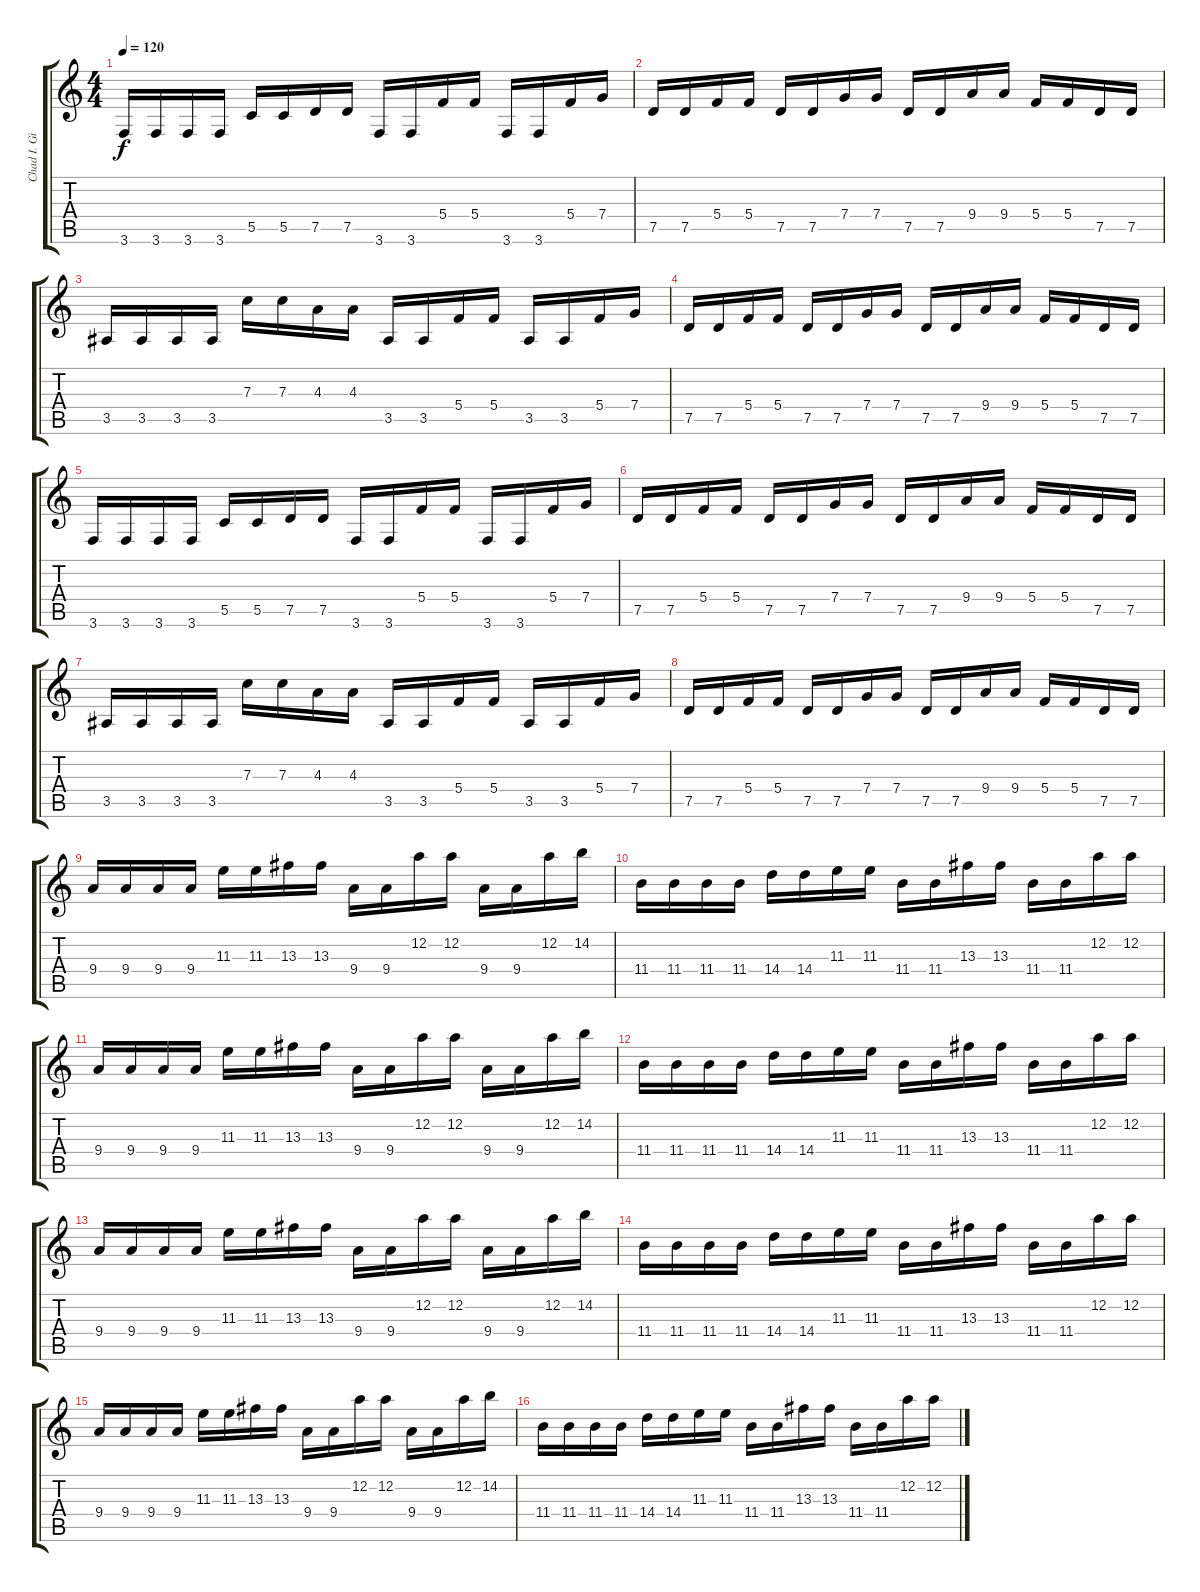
\track ("Chad I. Ginsburg" "Chad I. Gi") {instrument overdrivenguitar}
\staff {score tabs}
\tuning (D4 A3 F3 C3 G2 D2) {hide}
\ts (4 4)
\tempo 120
\clef g2
\ks c
3.6.16{dy f} 3.6.16 3.6.16 3.6.16 5.5.16 5.5.16 7.5.16 7.5.16 3.6.16 3.6.16 5.4.16 5.4.16 3.6.16 3.6.16 5.4.16 7.4.16 |
7.5.16 7.5.16 5.4.16 5.4.16 7.5.16 7.5.16 7.4.16 7.4.16 7.5.16 7.5.16 9.4.16 9.4.16 5.4.16 5.4.16 7.5.16 7.5.16 |
3.5.16 3.5.16 3.5.16 3.5.16 7.3.16 7.3.16 4.3.16 4.3.16 3.5.16 3.5.16 5.4.16 5.4.16 3.5.16 3.5.16 5.4.16 7.4.16 |
7.5.16 7.5.16 5.4.16 5.4.16 7.5.16 7.5.16 7.4.16 7.4.16 7.5.16 7.5.16 9.4.16 9.4.16 5.4.16 5.4.16 7.5.16 7.5.16 |
3.6.16 3.6.16 3.6.16 3.6.16 5.5.16 5.5.16 7.5.16 7.5.16 3.6.16 3.6.16 5.4.16 5.4.16 3.6.16 3.6.16 5.4.16 7.4.16 |
7.5.16 7.5.16 5.4.16 5.4.16 7.5.16 7.5.16 7.4.16 7.4.16 7.5.16 7.5.16 9.4.16 9.4.16 5.4.16 5.4.16 7.5.16 7.5.16 |
3.5.16 3.5.16 3.5.16 3.5.16 7.3.16 7.3.16 4.3.16 4.3.16 3.5.16 3.5.16 5.4.16 5.4.16 3.5.16 3.5.16 5.4.16 7.4.16 |
7.5.16 7.5.16 5.4.16 5.4.16 7.5.16 7.5.16 7.4.16 7.4.16 7.5.16 7.5.16 9.4.16 9.4.16 5.4.16 5.4.16 7.5.16 7.5.16 |
9.4.16 9.4.16 9.4.16 9.4.16 11.3.16 11.3.16 13.3.16 13.3.16 9.4.16 9.4.16 12.2.16 12.2.16 9.4.16 9.4.16 12.2.16 14.2.16 |
11.4.16 11.4.16 11.4.16 11.4.16 14.4.16 14.4.16 11.3.16 11.3.16 11.4.16 11.4.16 13.3.16 13.3.16 11.4.16 11.4.16 12.2.16 12.2.16 |
9.4.16 9.4.16 9.4.16 9.4.16 11.3.16 11.3.16 13.3.16 13.3.16 9.4.16 9.4.16 12.2.16 12.2.16 9.4.16 9.4.16 12.2.16 14.2.16 |
11.4.16 11.4.16 11.4.16 11.4.16 14.4.16 14.4.16 11.3.16 11.3.16 11.4.16 11.4.16 13.3.16 13.3.16 11.4.16 11.4.16 12.2.16 12.2.16 |
9.4.16 9.4.16 9.4.16 9.4.16 11.3.16 11.3.16 13.3.16 13.3.16 9.4.16 9.4.16 12.2.16 12.2.16 9.4.16 9.4.16 12.2.16 14.2.16 |
11.4.16 11.4.16 11.4.16 11.4.16 14.4.16 14.4.16 11.3.16 11.3.16 11.4.16 11.4.16 13.3.16 13.3.16 11.4.16 11.4.16 12.2.16 12.2.16 |
9.4.16 9.4.16 9.4.16 9.4.16 11.3.16 11.3.16 13.3.16 13.3.16 9.4.16 9.4.16 12.2.16 12.2.16 9.4.16 9.4.16 12.2.16 14.2.16 |
11.4.16 11.4.16 11.4.16 11.4.16 14.4.16 14.4.16 11.3.16 11.3.16 11.4.16 11.4.16 13.3.16 13.3.16 11.4.16 11.4.16 12.2.16 12.2.16
